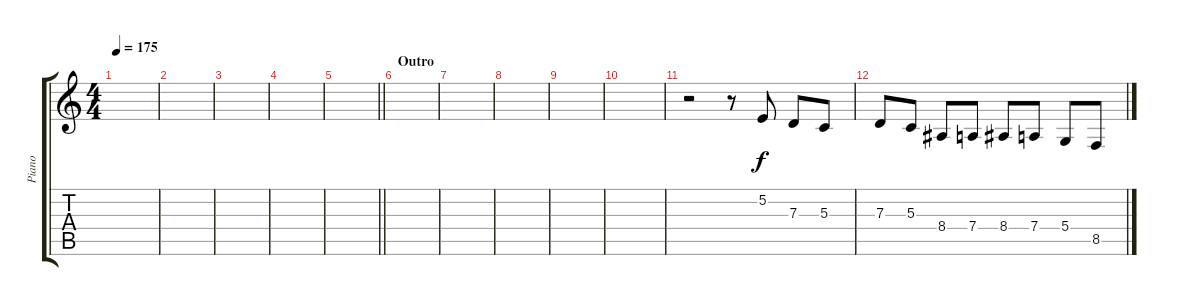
\track ("Piano" "Piano") {instrument acousticgrandpiano}
\staff {score tabs}
\tuning (E4 B3 G3 D3 A2 E2) {hide}
\ts (4 4)
\tempo 175
\clef g2
\ks c
|
|
|
|
\barLineRight lightlight
|
\section ("" "Outro")
|
|
|
|
|
r.2 r.8 5.2.8 7.3.8 5.3.8 |
7.3.8 5.3.8 8.4.8 7.4.8 8.4.8 7.4.8 5.4.8 8.5.8
